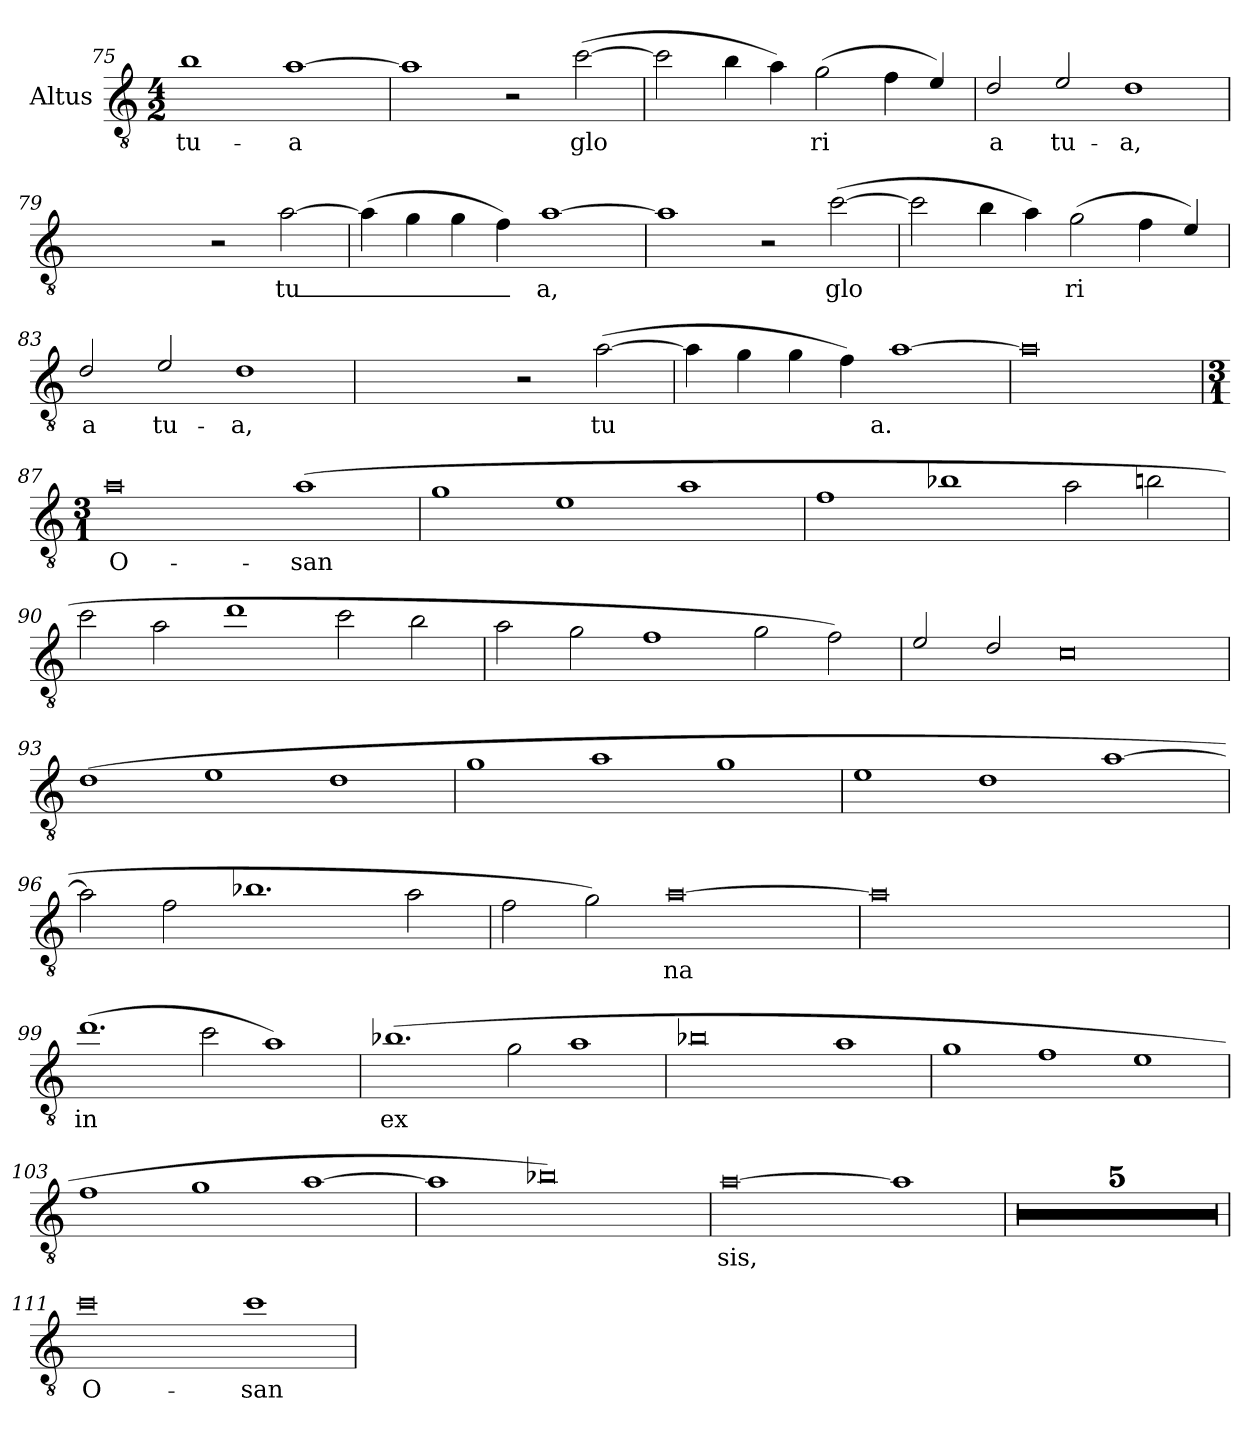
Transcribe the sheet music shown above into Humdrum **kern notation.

**kern	**text
*part1	*part1
*staff1	*staff1
*I"Altus	*
*I'A	*
*clefGv2	*
*ITrd4c7	*
*k[b-]	*
*M4/2	*
=75	=75
!	!LO:LY:b
1e	tu-
!	!LO:LY:b
[1d	a
=76	=76
1d]	.
2r	.
!	!LO:LY:b
([2f\	glo
=77	=77
2f\]	.
4e\	.
4d\)	.
!	!LO:LY:b
(2c\	ri
4B-\	.
4A/)	.
!!LO:LB:g=z
=78	=78
!	!LO:LY:b
2G/	a
!	!LO:LY:b
2A/	tu-
!	!LO:LY:b
1G	a,
=79	=79
2ryy	.
2ryy	.
2r	.
!	!LO:LY:b
[2d\	tu_-
!!LO:LB:g=z
=80	=80
(4d\]	.
4c\	.
4c\	.
4B-\)	.
!	!LO:LY:b
[1d	a,
=81	=81
1d]	.
2r	.
!	!LO:LY:b
([2f\	glo
=82	=82
2f\]	.
4e\	.
4d\)	.
!	!LO:LY:b
(2c\	ri
4B-\	.
4A/)	.
=83	=83
!	!LO:LY:b
2G/	a
!	!LO:LY:b
2A/	tu-
!	!LO:LY:b
1G	a,
=84	=84
2ryy	.
2ryy	.
2r	.
!	!LO:LY:b
([2d\	tu
!!LO:LB:g=z
=85	=85
4d\]	.
4c\	.
4c\	.
4B-\)	.
!	!LO:LY:b
[1d	a.
=86	=86
0d]	.
!!LO:LB:g=z
=87	=87
*M3/1	*
!	!LO:LY:b
0d	O-
!	!LO:LY:b
(1d	san
=88	=88
1c	.
1A	.
1d	.
=89	=89
1B-	.
1e-X	.
2d\	.
2en\	.
=90	=90
2f\	.
2d\	.
1g	.
2f\	.
2e\	.
!!LO:LB:g=z
=91	=91
2d\	.
2c\	.
1B-	.
2c\	.
2B-\)	.
=92	=92
2A/	.
2G/	.
0F	.
!!LO:LB:g=z
=93	=93
(1G	.
1A	.
1G	.
=94	=94
1c	.
1d	.
1c	.
=95	=95
1A	.
1G	.
[1d	.
=96	=96
2d\]	.
2B-\	.
1.e-X	.
2d\	.
!!LO:LB:g=z
=97	=97
2B-\	.
2c\)	.
!	!LO:LY:b
[0d	na
=98	=98
0d]	.
2ryy	.
2ryy	.
!!LO:LB:g=z
=99	=99
!	!LO:LY:b
(1.g	in
2f\	.
1d)	.
=100	=100
!	!LO:LY:b
(1.e-X	ex
2c\	.
1d	.
=101	=101
0e-X	.
1d	.
=102	=102
1c	.
1B-	.
1A	.
!!LO:LB:g=z
=103	=103
1B-	.
1c	.
[1d	.
=104	=104
1d]	.
0e-X)	.
=105	=105
!	!LO:LY:b
[0d	sis,
1d]	.
!!LO:PB:g=z
=106	=106
0.r	.
=107	=107
0.r	.
=108	=108
0.r	.
=109	=109
0.r	.
=110	=110
0.r	.
=111	=111
!	!LO:LY:b
0f	O-
!	!LO:LY:b
1f	san
=	=
*-	*-
